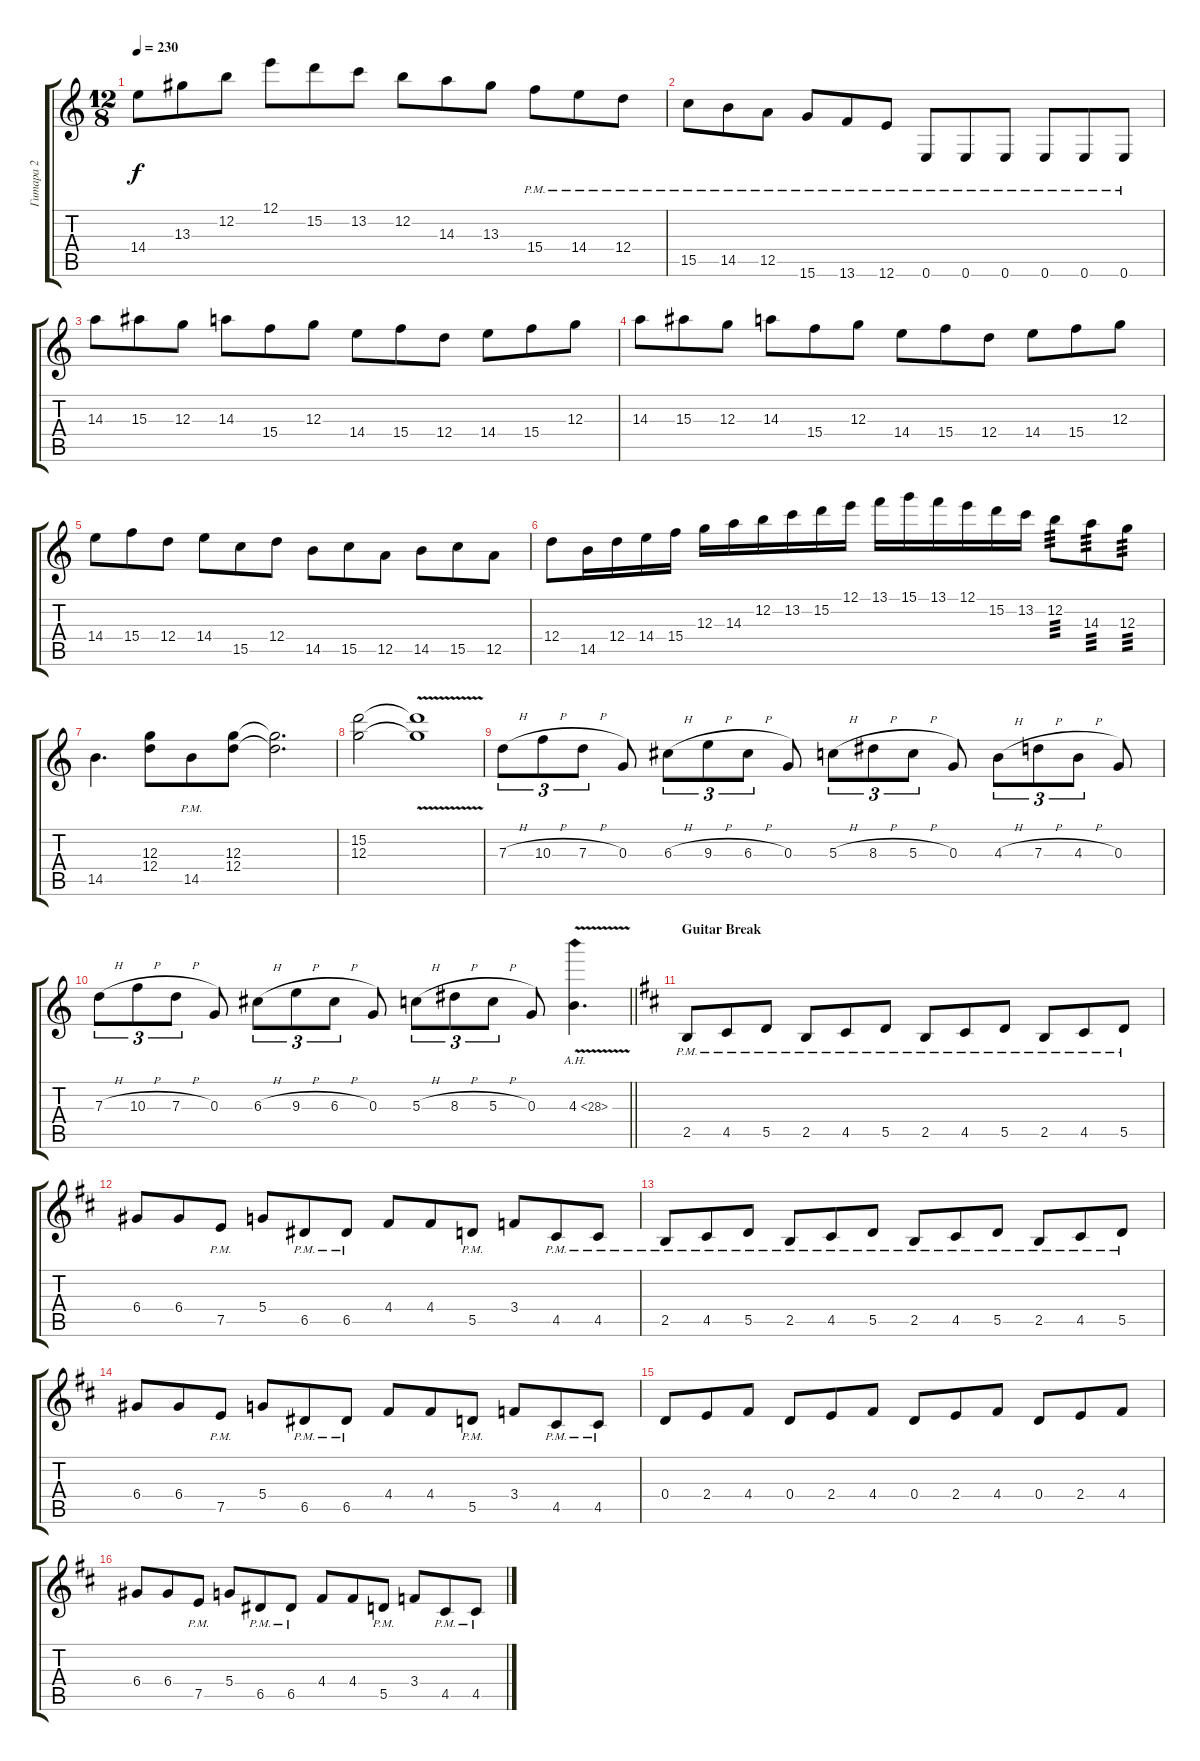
\track ("Гитара 2" "Гитара 2") {instrument distortionguitar}
\staff {score tabs}
\tuning (E4 B3 G3 D3 A2 E2) {hide}
\ts (12 8)
\tempo 230
\clef g2
\ks aminor
14.4.8{dy f} 13.3.8 12.2.8 12.1.8 15.2.8 13.2.8 12.2.8 14.3.8 13.3.8 15.4{pm}.8 14.4{pm}.8 12.4{pm}.8 |
15.5{pm}.8 14.5{pm}.8 12.5{pm}.8 15.6{pm}.8 13.6{pm}.8 12.6{pm}.8 0.6{pm}.8 0.6{pm}.8 0.6{pm}.8 0.6{pm}.8 0.6{pm}.8 0.6{pm}.8 |
14.3.8 15.3.8 12.3.8 14.3.8 15.4.8 12.3.8 14.4.8 15.4.8 12.4.8 14.4.8 15.4.8 12.3.8 |
14.3.8 15.3.8 12.3.8 14.3.8 15.4.8 12.3.8 14.4.8 15.4.8 12.4.8 14.4.8 15.4.8 12.3.8 |
14.4.8 15.4.8 12.4.8 14.4.8 15.5.8 12.4.8 14.5.8 15.5.8 12.5.8 14.5.8 15.5.8 12.5.8 |
12.4.8 14.5.16 12.4.16 14.4.16 15.4.16 12.3.16 14.3.16 12.2.16 13.2.16 15.2.16 12.1.16 13.1.16 15.1.16 13.1.16 12.1.16 15.2.16 13.2.16 12.2.8{tp 3} 14.3.8{tp 3} 12.3.8{tp 3} |
14.5.4{d} (12.3 12.4).8 14.5{pm}.8 (12.3 12.4).8 (12.3{t} 12.4{t}).2{d} |
(15.2 12.3).2 (15.2{v t} 12.3{v t}).1 |
7.3{h}.8{tu (3 2)} 10.3{h}.8{tu (3 2)} 7.3{h}.8{tu (3 2)} 0.3.8 6.3{h}.8{tu (3 2)} 9.3{h}.8{tu (3 2)} 6.3{h}.8{tu (3 2)} 0.3.8 5.3{h}.8{tu (3 2)} 8.3{h}.8{tu (3 2)} 5.3{h}.8{tu (3 2)} 0.3.8 4.3{h}.8{tu (3 2)} 7.3{h}.8{tu (3 2)} 4.3{h}.8{tu (3 2)} 0.3.8 |
\barLineRight lightlight
7.3{h}.8{tu (3 2)} 10.3{h}.8{tu (3 2)} 7.3{h}.8{tu (3 2)} 0.3.8 6.3{h}.8{tu (3 2)} 9.3{h}.8{tu (3 2)} 6.3{h}.8{tu (3 2)} 0.3.8 5.3{h}.8{tu (3 2)} 8.3{h}.8{tu (3 2)} 5.3{h}.8{tu (3 2)} 0.3.8 4.3{ah 24 v}.4{d} |
\section ("" "Guitar Break")
\ks bminor
2.5{pm}.8{volume 8} 4.5{pm}.8 5.5{pm}.8 2.5{pm}.8 4.5{pm}.8 5.5{pm}.8 2.5{pm}.8 4.5{pm}.8 5.5{pm}.8 2.5{pm}.8 4.5{pm}.8 5.5{pm}.8 |
6.4.8 6.4.8 7.5{pm}.8 5.4.8 6.5{pm}.8 6.5{pm}.8 4.4.8 4.4.8 5.5{pm}.8 3.4.8 4.5{pm}.8 4.5{pm}.8 |
2.5{pm}.8 4.5{pm}.8 5.5{pm}.8 2.5{pm}.8 4.5{pm}.8 5.5{pm}.8 2.5{pm}.8 4.5{pm}.8 5.5{pm}.8 2.5{pm}.8 4.5{pm}.8 5.5{pm}.8 |
6.4.8 6.4.8 7.5{pm}.8 5.4.8 6.5{pm}.8 6.5{pm}.8 4.4.8 4.4.8 5.5{pm}.8 3.4.8 4.5{pm}.8 4.5{pm}.8 |
0.4.8 2.4.8 4.4.8 0.4.8 2.4.8 4.4.8 0.4.8 2.4.8 4.4.8 0.4.8 2.4.8 4.4.8 |
6.4.8 6.4.8 7.5{pm}.8 5.4.8 6.5{pm}.8 6.5{pm}.8 4.4.8 4.4.8 5.5{pm}.8 3.4.8 4.5{pm}.8 4.5{pm}.8
